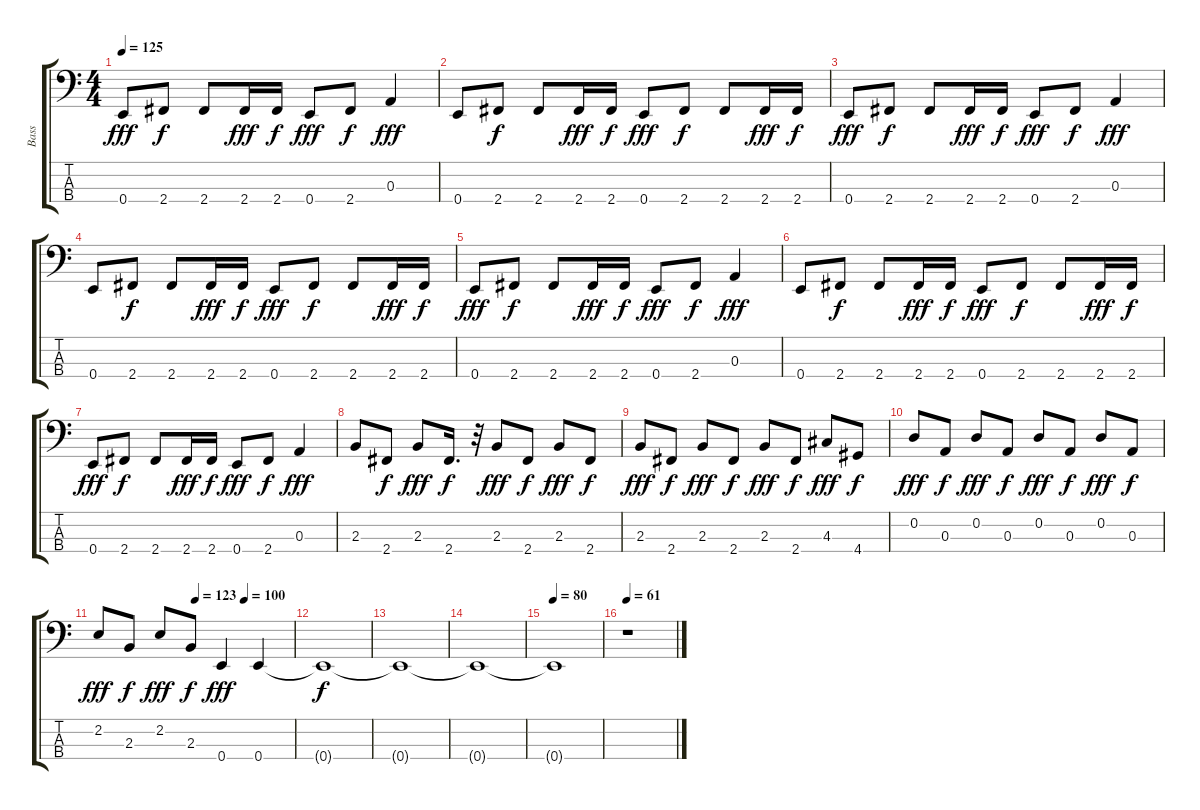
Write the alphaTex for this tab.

\track ("Bass" "Bass") {instrument electricbasspick}
\staff {score tabs}
\tuning (G2 D2 A1 E1) {hide}
\ts (4 4)
\tempo 125
\clef f4
\ks c
0.4.8{dy fff} 2.4.8{dy f} 2.4.8 2.4.16{dy fff} 2.4.16{dy f} 0.4.8{dy fff} 2.4.8{dy f} 0.3.4{dy fff} |
0.4.8 2.4.8{dy f} 2.4.8 2.4.16{dy fff} 2.4.16{dy f} 0.4.8{dy fff} 2.4.8{dy f} 2.4.8 2.4.16{dy fff} 2.4.16{dy f} |
0.4.8{dy fff} 2.4.8{dy f} 2.4.8 2.4.16{dy fff} 2.4.16{dy f} 0.4.8{dy fff} 2.4.8{dy f} 0.3.4{dy fff} |
0.4.8 2.4.8{dy f} 2.4.8 2.4.16{dy fff} 2.4.16{dy f} 0.4.8{dy fff} 2.4.8{dy f} 2.4.8 2.4.16{dy fff} 2.4.16{dy f} |
0.4.8{dy fff} 2.4.8{dy f} 2.4.8 2.4.16{dy fff} 2.4.16{dy f} 0.4.8{dy fff} 2.4.8{dy f} 0.3.4{dy fff} |
0.4.8 2.4.8{dy f} 2.4.8 2.4.16{dy fff} 2.4.16{dy f} 0.4.8{dy fff} 2.4.8{dy f} 2.4.8 2.4.16{dy fff} 2.4.16{dy f} |
0.4.8{dy fff} 2.4.8{dy f} 2.4.8 2.4.16{dy fff} 2.4.16{dy f} 0.4.8{dy fff} 2.4.8{dy f} 0.3.4{dy fff} |
2.3.8 2.4.8{dy f} 2.3.8{dy fff} 2.4.16{d dy f} r.32 2.3.8{dy fff} 2.4.8{dy f} 2.3.8{dy fff} 2.4.8{dy f} |
2.3.8{dy fff} 2.4.8{dy f} 2.3.8{dy fff} 2.4.8{dy f} 2.3.8{dy fff} 2.4.8{dy f} 4.3.8{dy fff} 4.4.8{dy f} |
0.2.8{dy fff} 0.3.8{dy f} 0.2.8{dy fff} 0.3.8{dy f} 0.2.8{dy fff} 0.3.8{dy f} 0.2.8{dy fff} 0.3.8{dy f} |
\tempo (123 0.5)
\tempo (100 0.75)
2.2.8{dy fff} 2.3.8{dy f} 2.2.8{dy fff} 2.3.8{dy f} 0.4.4{dy fff} 0.4.4 |
0.4{t}.1{dy f} |
0.4{t}.1 |
0.4{t}.1 |
\tempo 80
0.4{t}.1 |
\tempo 61
r.1
